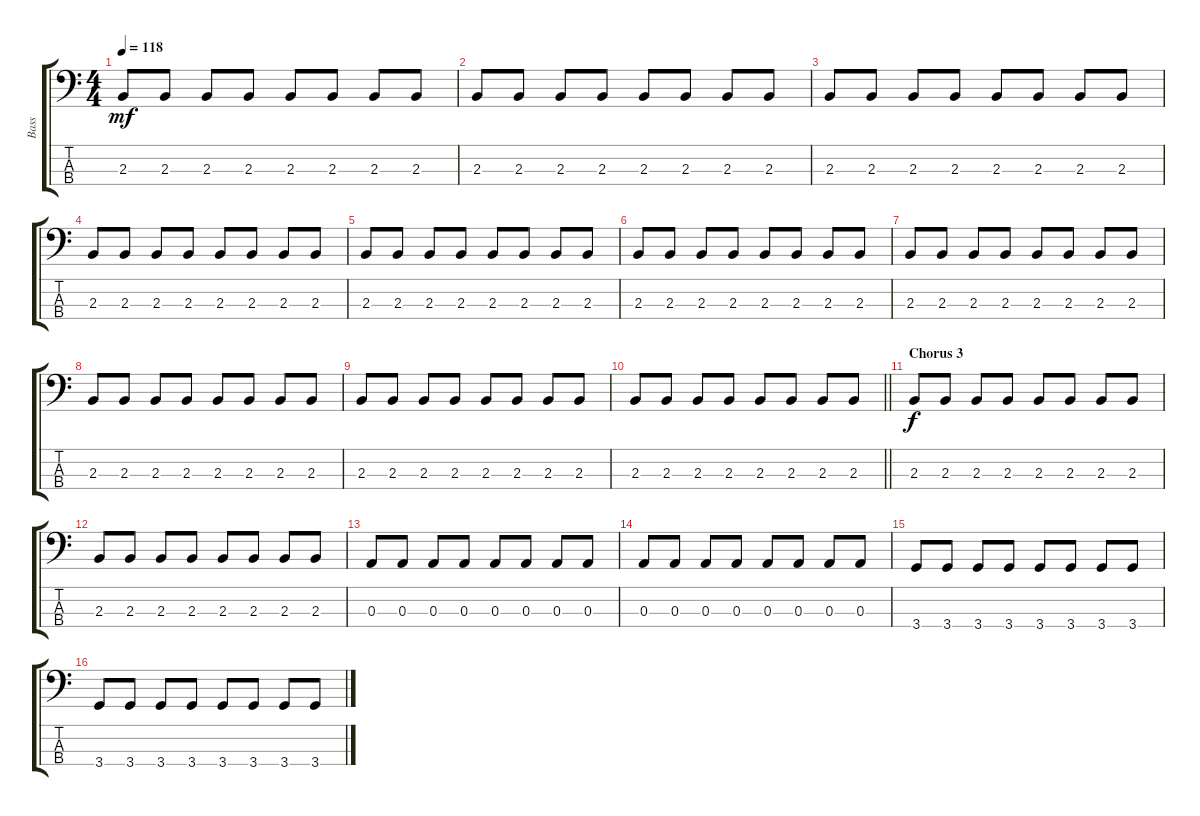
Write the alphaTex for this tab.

\track ("Bass" "Bass") {instrument electricbassfinger}
\staff {score tabs}
\tuning (G2 D2 A1 E1) {hide}
\ts (4 4)
\tempo 118
\clef f4
\ks c
2.3.8{dy mf} 2.3.8 2.3.8 2.3.8 2.3.8 2.3.8 2.3.8 2.3.8 |
2.3.8 2.3.8 2.3.8 2.3.8 2.3.8 2.3.8 2.3.8 2.3.8 |
2.3.8 2.3.8 2.3.8 2.3.8 2.3.8 2.3.8 2.3.8 2.3.8 |
2.3.8 2.3.8 2.3.8 2.3.8 2.3.8 2.3.8 2.3.8 2.3.8 |
2.3.8 2.3.8 2.3.8 2.3.8 2.3.8 2.3.8 2.3.8 2.3.8 |
2.3.8 2.3.8 2.3.8 2.3.8 2.3.8 2.3.8 2.3.8 2.3.8 |
2.3.8 2.3.8 2.3.8 2.3.8 2.3.8 2.3.8 2.3.8 2.3.8 |
2.3.8 2.3.8 2.3.8 2.3.8 2.3.8 2.3.8 2.3.8 2.3.8 |
2.3.8 2.3.8 2.3.8 2.3.8 2.3.8 2.3.8 2.3.8 2.3.8 |
\barLineRight lightlight
2.3.8 2.3.8 2.3.8 2.3.8 2.3.8 2.3.8 2.3.8 2.3.8 |
\section ("" "Chorus 3")
2.3.8{dy f} 2.3.8 2.3.8 2.3.8 2.3.8 2.3.8 2.3.8 2.3.8 |
2.3.8 2.3.8 2.3.8 2.3.8 2.3.8 2.3.8 2.3.8 2.3.8 |
0.3.8 0.3.8 0.3.8 0.3.8 0.3.8 0.3.8 0.3.8 0.3.8 |
0.3.8 0.3.8 0.3.8 0.3.8 0.3.8 0.3.8 0.3.8 0.3.8 |
3.4.8 3.4.8 3.4.8 3.4.8 3.4.8 3.4.8 3.4.8 3.4.8 |
3.4.8 3.4.8 3.4.8 3.4.8 3.4.8 3.4.8 3.4.8 3.4.8
